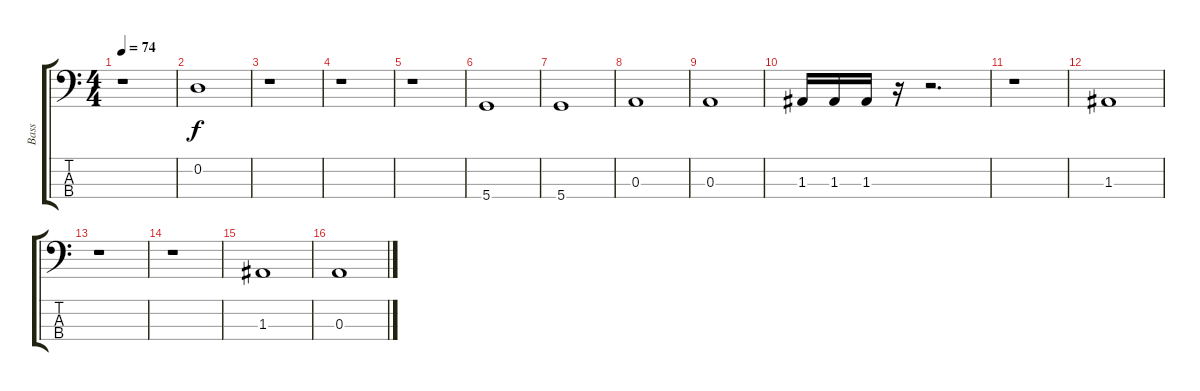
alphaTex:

\track ("Bass" "Bass") {instrument fretlessbass}
\staff {score tabs}
\tuning (G2 D2 A1 D1) {hide}
\ts (4 4)
\tempo 74
\clef f4
\ks c
r.1{dy f} |
0.2.1 |
r.1 |
r.1 |
r.1 |
5.4.1 |
5.4.1 |
0.3.1 |
0.3.1 |
1.3.16 1.3.16 1.3.16 r.16{txt ""} r.2{d} |
r.1 |
1.3.1 |
r.1 |
r.1 |
1.3.1 |
0.3.1
